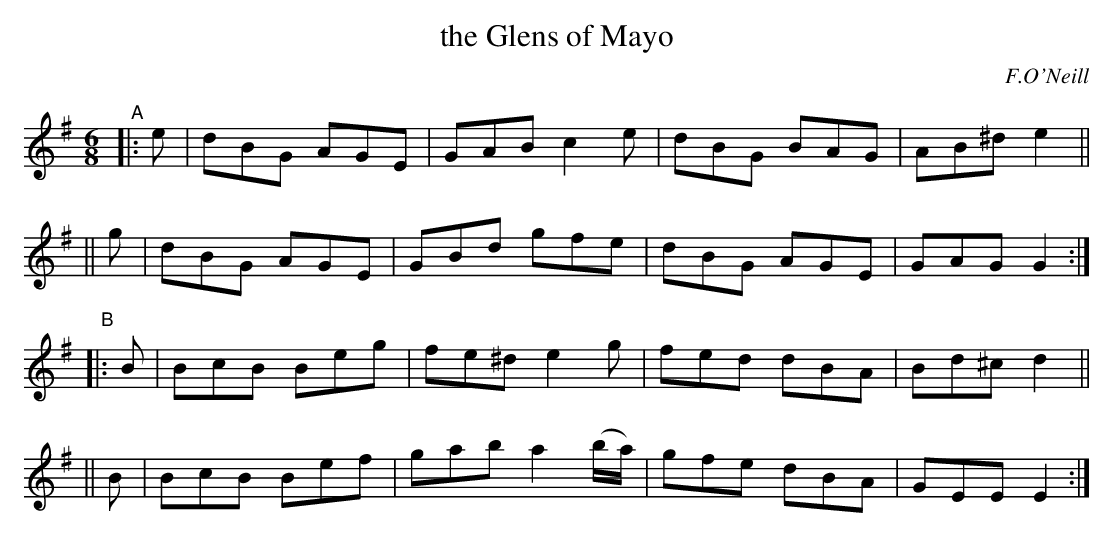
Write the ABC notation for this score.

X:1
T: the Glens of Mayo
O: F.O'Neill
M: 6/8
L: 1/8
K: G	% and Em
"^A"\
|: e | dBG AGE | GAB c2e | dBG BAG | AB^d e2 ||
|| g | dBG AGE | GBd gfe | dBG AGE | GAG G2 :|
"^B"\
|: B | BcB Beg | fe^d e2g | fed dBA | Bd^c d2 ||
|| B | BcB Bef | gab a2(b/a/) | gfe dBA | GEE E2 :|
